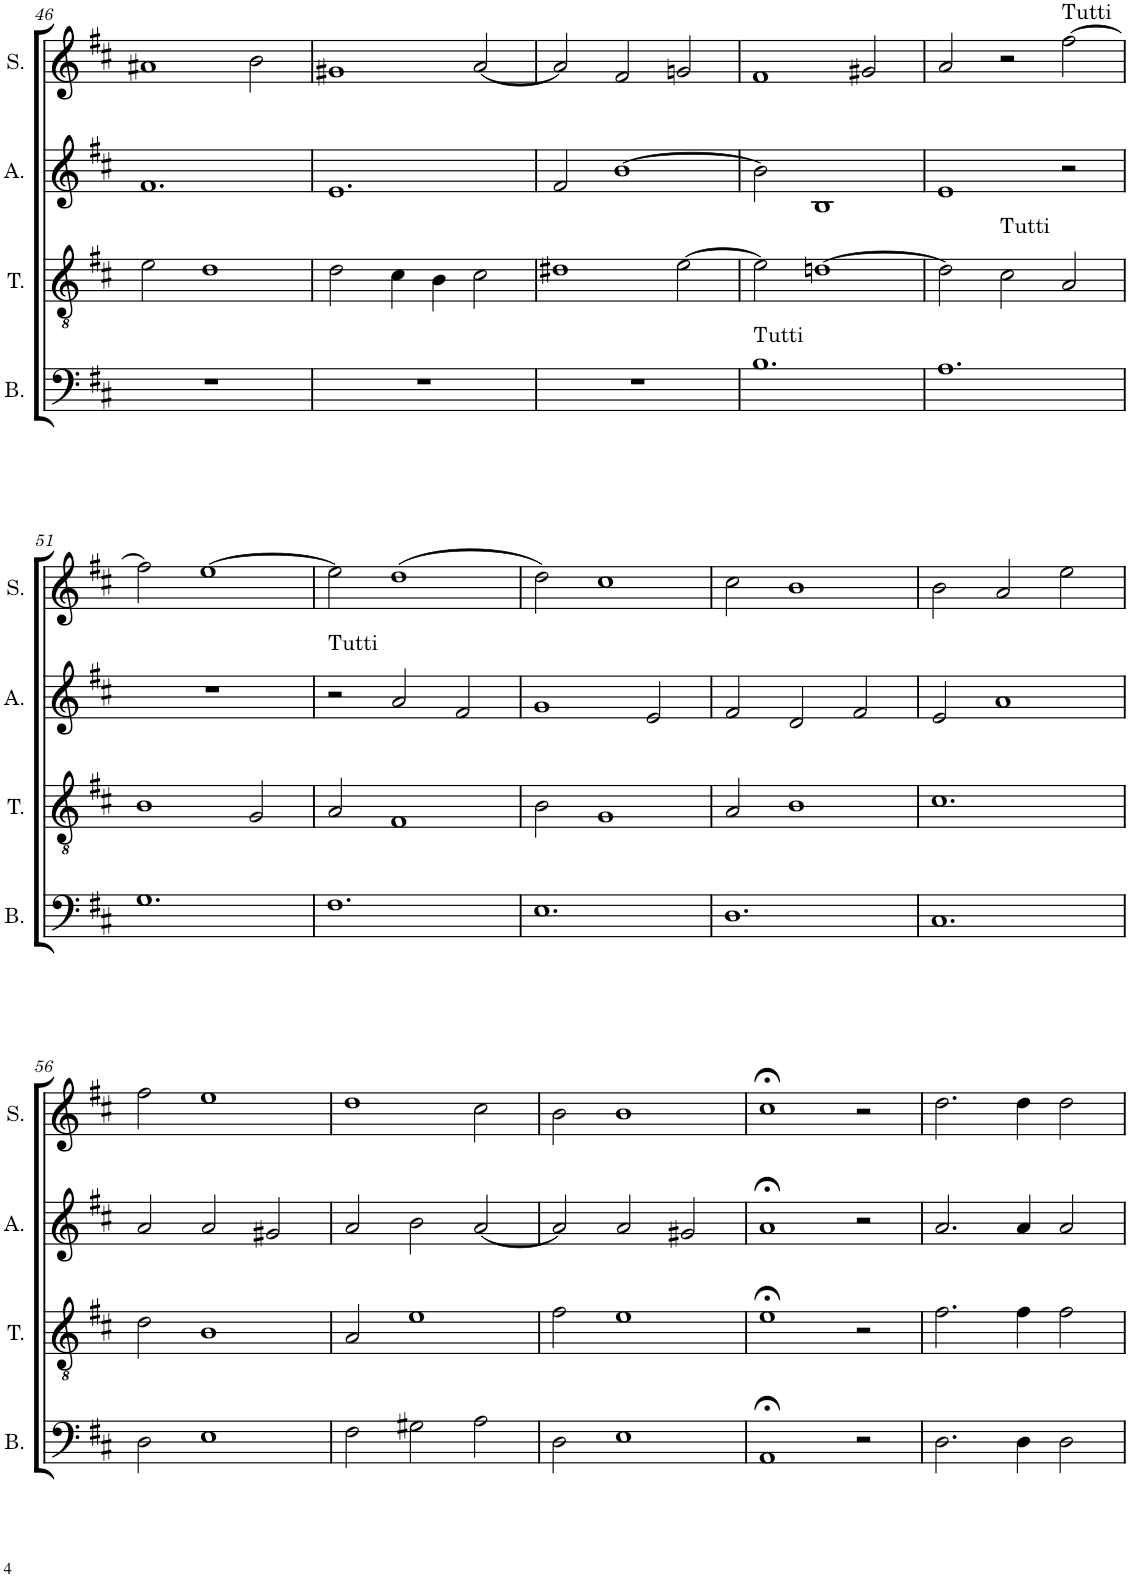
**kern	**kern	**kern	**kern
*part4	*part3	*part2	*part1
*staff4	*staff3	*staff2	*staff1
*I"Basse	*I"Ténor	*I"Alto	*I"Soprano
*I'B.	*I'T.	*I'A.	*I'S.
!!LO:PB:g=z
*clefF4	*clefGv2	*clefG2	*clefG2
*k[f#c#]	*k[f#c#]	*k[f#c#]	*k[f#c#]
*M3/2	*M3/2	*M3/2	*M3/2
=46	=46	=46	=46
1.r	2e\	1.f#	1a#X
.	1d	.	.
.	.	.	2b\
=47	=47	=47	=47
1.r	2d\	1.e	1g#X
.	4c#\	.	.
.	4B\	.	.
.	2c#\	.	[2a/
=48	=48	=48	=48
1.r	1d#X	2f#/	2a/]
.	.	[1b	2f#/
.	[2e\	.	2gn/
=49	=49	=49	=49
!LO:TX:a:t=Tutti	!	!	!
1.B	2e\]	2b\]	1f#
.	[1dn	1B	.
.	.	.	2g#X/
=50	=50	=50	=50
1.A	2d\]	1e	2a/
!	!LO:TX:a:t=Tutti	!	!
.	2c#\	.	2r
!	!	!	!LO:TX:a:t=Tutti
.	2A/	2r	[2ff#\
!!LO:LB:g=z
=51	=51	=51	=51
1.G	1B	1.r	2ff#\]
.	.	.	[1ee
.	2G/	.	.
=52	=52	=52	=52
!	!	!LO:TX:a:t=Tutti	!
1.F#	2A/	2r	2ee\]
.	1F#	2a/	(1dd
.	.	2f#/	.
=53	=53	=53	=53
1.E	2B\	1g	2dd\)
.	1G	.	1cc#
.	.	2e/	.
=54	=54	=54	=54
1.D	2A/	2f#/	2cc#\
.	1B	2d/	1b
.	.	2f#/	.
=55	=55	=55	=55
1.C#	1.c#	2e/	2b\
.	.	1a	2a/
.	.	.	2ee\
!!LO:LB:g=z
=56	=56	=56	=56
2D\	2d\	2a/	2ff#\
1E	1B	2a/	1ee
.	.	2g#X/	.
=57	=57	=57	=57
2F#\	2A/	2a/	1dd
2G#X\	1e	2b\	.
2A\	.	[2a/	2cc#\
=58	=58	=58	=58
2D\	2f#\	2a/]	2b\
1E	1e	2a/	1b
.	.	2g#X/	.
=59	=59	=59	=59
1AA;<	1e;<	1a;<	1cc#;<
2r	2r	2r	2r
=60	=60	=60	=60
2.D\	2.f#\	2.a/	2.dd\
4D\	4f#\	4a/	4dd\
2D\	2f#\	2a/	2dd\
=	=	=	=
*-	*-	*-	*-
